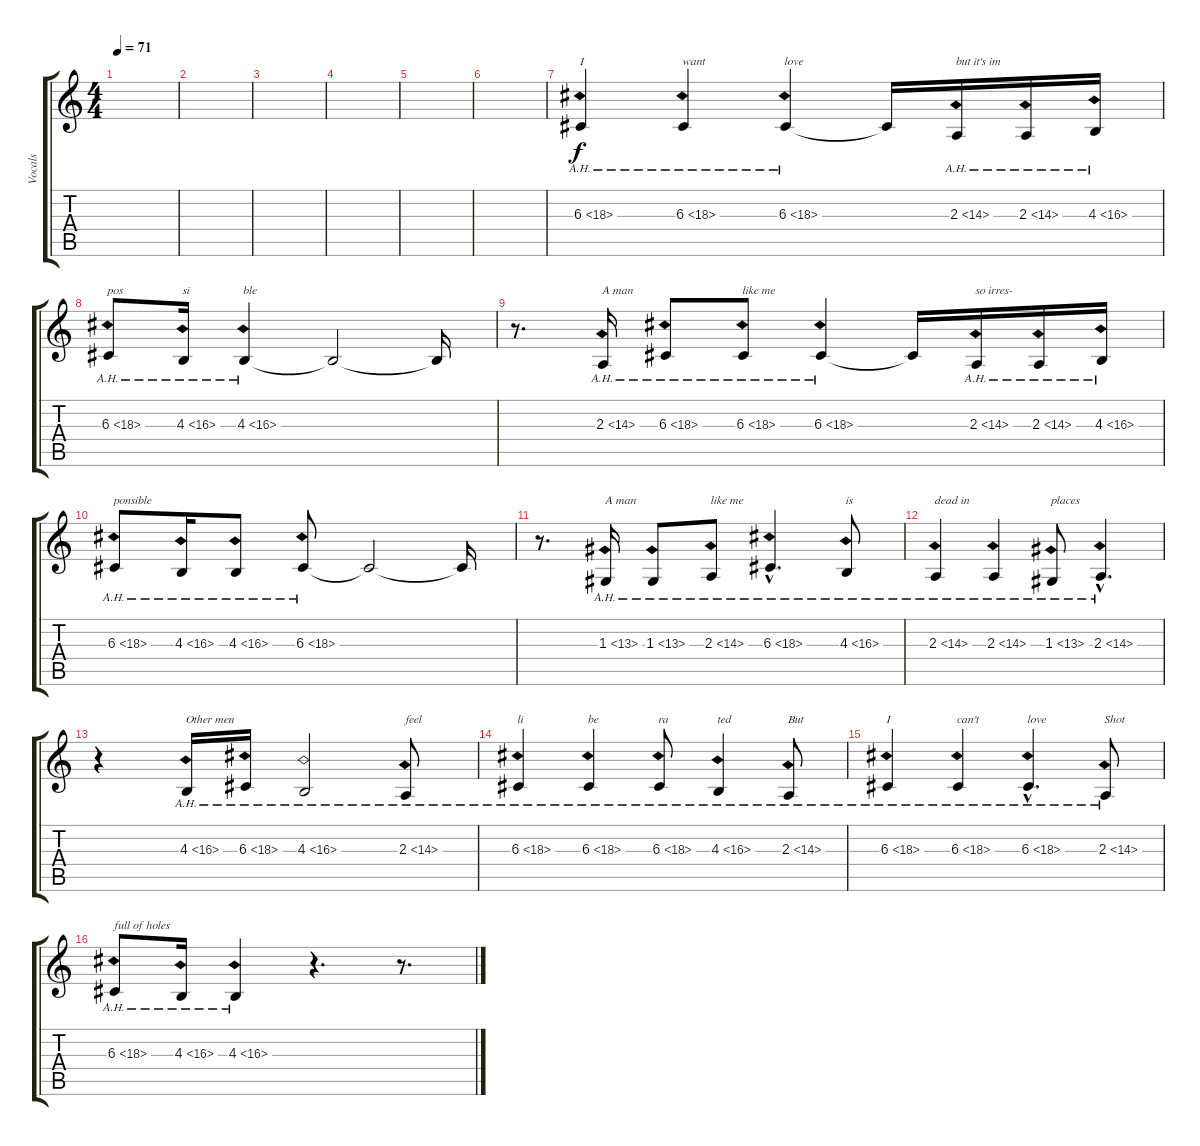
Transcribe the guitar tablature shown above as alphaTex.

\track ("Vocals" "Vocals") {instrument lead8bassandlead}
\staff {score tabs}
\tuning (E4 B3 G3 D3 A2 E2) {hide}
\ts (4 4)
\tempo 71
\clef g2
\ks c
|
|
|
|
|
|
6.3{ah 12}.4{txt "I"} 6.3{ah 12}.4{txt "want"} 6.3{ah 12}.4{txt "love"} 6.3{t}.16 2.3{ah 12}.16{txt "but it's im"} 2.3{ah 12}.16 4.3{ah 12}.16 |
6.3{ah 12}.8{txt "pos"} 4.3{ah 12}.16{txt "si"} 4.3{ah 12}.4{txt "ble"} 4.3{t}.2 4.3{t}.16 |
r.8{d} 2.3{ah 12}.16{txt "A man"} 6.3{ah 12}.8 6.3{ah 12}.8{txt "like me"} 6.3{ah 12}.4 6.3{t}.16 2.3{ah 12}.16{txt "so irres-"} 2.3{ah 12}.16 4.3{ah 12}.16 |
6.3{ah 12}.8{txt "ponsible"} 4.3{ah 12}.16 4.3{ah 12}.8 6.3{ah 12}.8 6.3{t}.2 6.3{t}.16 |
r.8{d} 1.3{ah 12}.16{txt "A man"} 1.3{ah 12}.8 2.3{ah 12}.8{txt "like me"} 6.3{ah 12 hac}.4{d} 4.3{ah 12}.8{txt "is"} |
2.3{ah 12}.4{txt "dead in"} 2.3{ah 12}.4 1.3{ah 12}.8{txt "places"} 2.3{ah 12 hac}.4{d} |
r.4 4.3{ah 12}.16{txt "Other men"} 6.3{ah 12}.16 4.3{ah 12}.2 2.3{ah 12}.8{txt "feel"} |
6.3{ah 12}.4{txt "li"} 6.3{ah 12}.4{txt "be"} 6.3{ah 12}.8{txt "ra"} 4.3{ah 12}.4{txt "ted"} 2.3{ah 12}.8{txt "But"} |
6.3{ah 12}.4{txt "I"} 6.3{ah 12}.4{txt "can't"} 6.3{ah 12 hac}.4{d txt "love"} 2.3{ah 12}.8{txt "Shot"} |
6.3{ah 12}.8{txt "full of holes"} 4.3{ah 12}.16 4.3{ah 12}.4 r.4{d} r.8{d}
